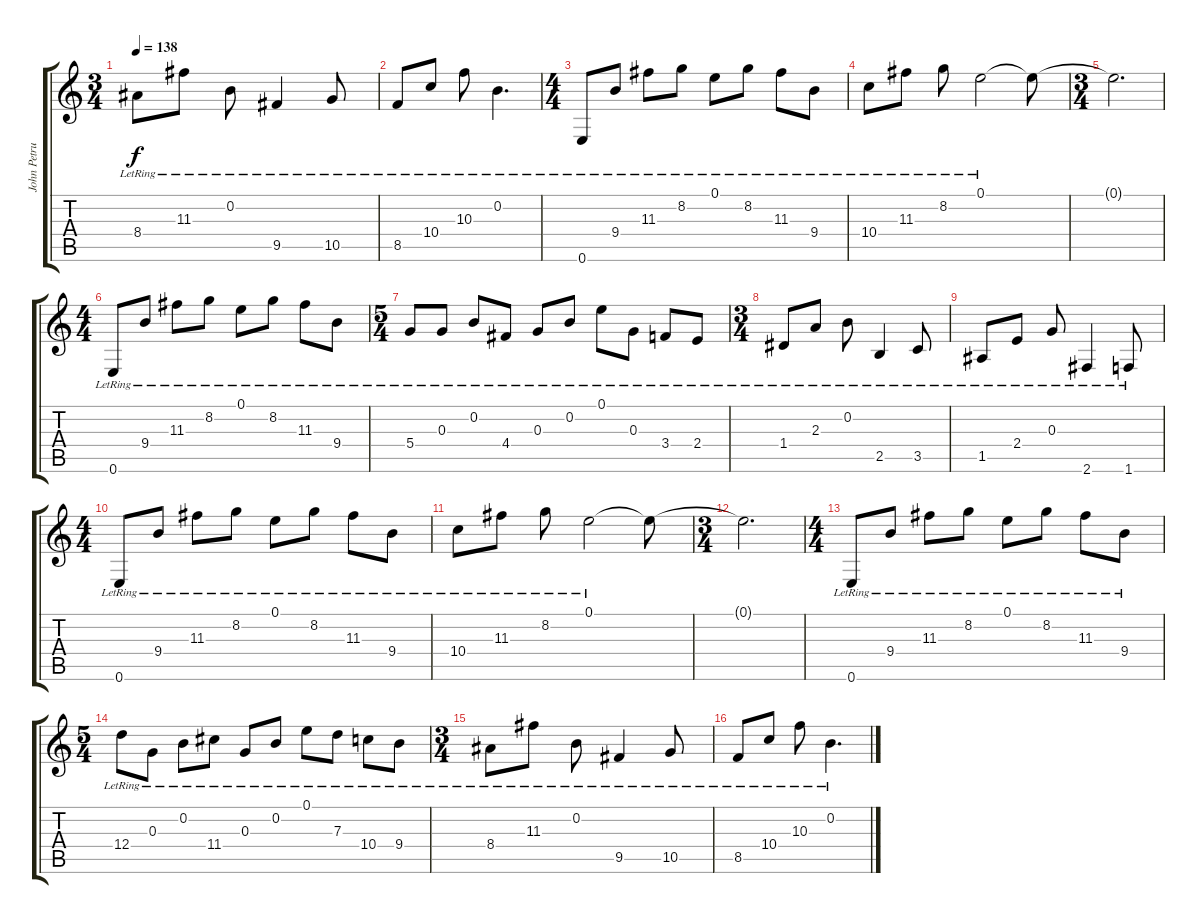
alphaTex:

\track ("John Petrucci" "John Petru") {instrument acousticguitarsteel}
\staff {score tabs}
\tuning (E4 B3 G3 D3 A2 E2) {hide}
\ts (3 4)
\tempo 138
\clef g2
\ks c
8.4{lr}.8{dy f} 11.3{lr}.8 0.2{lr}.8 9.5{lr}.4 10.5{lr}.8 |
8.5{lr}.8 10.4{lr}.8 10.3{lr}.8 0.2{lr}.4{d} |
\ts (4 4)
0.6{lr}.8 9.4{lr}.8 11.3{lr}.8 8.2{lr}.8 0.1{lr}.8 8.2{lr}.8 11.3{lr}.8 9.4{lr}.8 |
10.4{lr}.8 11.3{lr}.8 8.2{lr}.8 0.1{lr}.2 0.1{t}.8 |
\ts (3 4)
0.1{t}.2{d} |
\ts (4 4)
0.6{lr}.8 9.4{lr}.8 11.3{lr}.8 8.2{lr}.8 0.1{lr}.8 8.2{lr}.8 11.3{lr}.8 9.4{lr}.8 |
\ts (5 4)
5.4{lr}.8 0.3{lr}.8 0.2{lr}.8 4.4{lr}.8 0.3{lr}.8 0.2{lr}.8 0.1{lr}.8 0.3{lr}.8 3.4{lr}.8 2.4{lr}.8 |
\ts (3 4)
1.4{lr}.8 2.3{lr}.8 0.2{lr}.8 2.5{lr}.4 3.5{lr}.8 |
1.5{lr}.8 2.4{lr}.8 0.3{lr}.8 2.6{lr}.4 1.6{lr}.8 |
\ts (4 4)
0.6{lr}.8 9.4{lr}.8 11.3{lr}.8 8.2{lr}.8 0.1{lr}.8 8.2{lr}.8 11.3{lr}.8 9.4{lr}.8 |
10.4{lr}.8 11.3{lr}.8 8.2{lr}.8 0.1{lr}.2 0.1{t}.8 |
\ts (3 4)
0.1{t}.2{d} |
\ts (4 4)
0.6{lr}.8 9.4{lr}.8 11.3{lr}.8 8.2{lr}.8 0.1{lr}.8 8.2{lr}.8 11.3{lr}.8 9.4{lr}.8 |
\ts (5 4)
12.4{lr}.8 0.3{lr}.8 0.2{lr}.8 11.4{lr}.8 0.3{lr}.8 0.2{lr}.8 0.1{lr}.8 7.3{lr}.8 10.4{lr}.8 9.4{lr}.8 |
\ts (3 4)
8.4{lr}.8 11.3{lr}.8 0.2{lr}.8 9.5{lr}.4 10.5{lr}.8 |
8.5{lr}.8 10.4{lr}.8 10.3{lr}.8 0.2{lr}.4{d}
